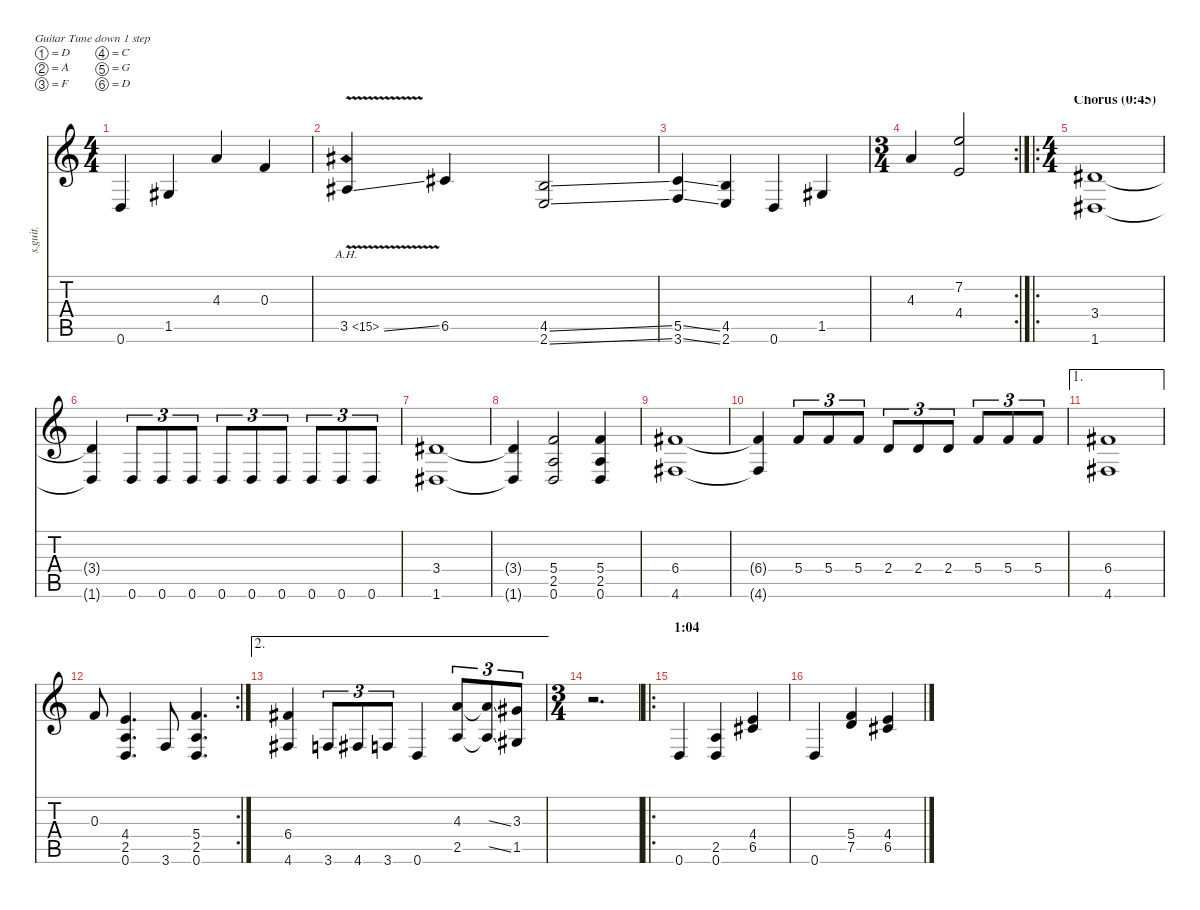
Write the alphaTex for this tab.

\defaultSystemsLayout 4
\hideDynamics
\bracketExtendMode nobrackets
\track ("Guitar II" "s.guit.") {instrument distortionguitar}
\staff {score tabs}
\tuning (D4 A3 F3 C3 G2 D2)
\ts (4 4)
\tempo (192 hide)
\clef g2
\ks c
0.6.4{lyrics (0 "") lyrics (1 "") lyrics (2 "") lyrics (3 "") lyrics (4 "") dy f} 1.5{acc #}.4{lyrics (0 "") lyrics (1 "") lyrics (2 "") lyrics (3 "") lyrics (4 "")} 4.3.4{lyrics (0 "") lyrics (1 "") lyrics (2 "") lyrics (3 "") lyrics (4 "")} 0.3.4{lyrics (0 "") lyrics (1 "") lyrics (2 "") lyrics (3 "") lyrics (4 "")} |
3.5{ah 12 v ss acc #}.4{lyrics (0 "") lyrics (1 "") lyrics (2 "") lyrics (3 "") lyrics (4 "")} 6.5{acc #}.4{lyrics (0 "") lyrics (1 "") lyrics (2 "") lyrics (3 "") lyrics (4 "")} (4.5{ss} 2.6{ss}).2{lyrics (0 "") lyrics (1 "") lyrics (2 "") lyrics (3 "") lyrics (4 "")} |
(5.5{ss} 3.6{ss}).4{lyrics (0 "") lyrics (1 "") lyrics (2 "") lyrics (3 "") lyrics (4 "")} (4.5 2.6).4{lyrics (0 "") lyrics (1 "") lyrics (2 "") lyrics (3 "") lyrics (4 "")} 0.6.4{lyrics (0 "") lyrics (1 "") lyrics (2 "") lyrics (3 "") lyrics (4 "")} 1.5{acc #}.4{lyrics (0 "") lyrics (1 "") lyrics (2 "") lyrics (3 "") lyrics (4 "")} |
\rc 2
\ts (3 4)
\beaming (8 2 2 2 2)
4.3.4{lyrics (0 "") lyrics (1 "") lyrics (2 "") lyrics (3 "") lyrics (4 "")} (7.2 4.4).2{lyrics (0 "") lyrics (1 "") lyrics (2 "") lyrics (3 "") lyrics (4 "")} |
\ro
\ts (4 4)
\beaming (8 2 2 2 2)
\section ("" "Chorus (0:45)")
(3.4{acc #} 1.6{acc #}).1{lyrics (0 "") lyrics (1 "") lyrics (2 "") lyrics (3 "") lyrics (4 "")} |
(3.4{t acc #} 1.6{t acc #}).4{lyrics (0 "") lyrics (1 "") lyrics (2 "") lyrics (3 "") lyrics (4 "")} 0.6.8{tu (3 2) lyrics (0 "") lyrics (1 "") lyrics (2 "") lyrics (3 "") lyrics (4 "")} 0.6.8{tu (3 2) lyrics (0 "") lyrics (1 "") lyrics (2 "") lyrics (3 "") lyrics (4 "")} 0.6.8{tu (3 2) lyrics (0 "") lyrics (1 "") lyrics (2 "") lyrics (3 "") lyrics (4 "")} 0.6.8{tu (3 2) lyrics (0 "") lyrics (1 "") lyrics (2 "") lyrics (3 "") lyrics (4 "")} 0.6.8{tu (3 2) lyrics (0 "") lyrics (1 "") lyrics (2 "") lyrics (3 "") lyrics (4 "")} 0.6.8{tu (3 2) lyrics (0 "") lyrics (1 "") lyrics (2 "") lyrics (3 "") lyrics (4 "")} 0.6.8{tu (3 2) lyrics (0 "") lyrics (1 "") lyrics (2 "") lyrics (3 "") lyrics (4 "")} 0.6.8{tu (3 2) lyrics (0 "") lyrics (1 "") lyrics (2 "") lyrics (3 "") lyrics (4 "")} 0.6.8{tu (3 2) lyrics (0 "") lyrics (1 "") lyrics (2 "") lyrics (3 "") lyrics (4 "")} |
(3.4{acc #} 1.6{acc #}).1{lyrics (0 "") lyrics (1 "") lyrics (2 "") lyrics (3 "") lyrics (4 "")} |
(3.4{t acc #} 1.6{t acc #}).4{lyrics (0 "") lyrics (1 "") lyrics (2 "") lyrics (3 "") lyrics (4 "")} (5.4 2.5 0.6).2{lyrics (0 "") lyrics (1 "") lyrics (2 "") lyrics (3 "") lyrics (4 "")} (5.4 2.5 0.6).4{lyrics (0 "") lyrics (1 "") lyrics (2 "") lyrics (3 "") lyrics (4 "")} |
(6.4{acc #} 4.6{acc #}).1{lyrics (0 "") lyrics (1 "") lyrics (2 "") lyrics (3 "") lyrics (4 "")} |
(6.4{t acc #} 4.6{t acc #}).4{lyrics (0 "") lyrics (1 "") lyrics (2 "") lyrics (3 "") lyrics (4 "")} 5.4.8{tu (3 2) lyrics (0 "") lyrics (1 "") lyrics (2 "") lyrics (3 "") lyrics (4 "")} 5.4.8{tu (3 2) lyrics (0 "") lyrics (1 "") lyrics (2 "") lyrics (3 "") lyrics (4 "")} 5.4.8{tu (3 2) lyrics (0 "") lyrics (1 "") lyrics (2 "") lyrics (3 "") lyrics (4 "")} 2.4.8{tu (3 2) lyrics (0 "") lyrics (1 "") lyrics (2 "") lyrics (3 "") lyrics (4 "")} 2.4.8{tu (3 2) lyrics (0 "") lyrics (1 "") lyrics (2 "") lyrics (3 "") lyrics (4 "")} 2.4.8{tu (3 2) lyrics (0 "") lyrics (1 "") lyrics (2 "") lyrics (3 "") lyrics (4 "")} 5.4.8{tu (3 2) lyrics (0 "") lyrics (1 "") lyrics (2 "") lyrics (3 "") lyrics (4 "")} 5.4.8{tu (3 2) lyrics (0 "") lyrics (1 "") lyrics (2 "") lyrics (3 "") lyrics (4 "")} 5.4.8{tu (3 2) lyrics (0 "") lyrics (1 "") lyrics (2 "") lyrics (3 "") lyrics (4 "")} |
\ae 1
(6.4{acc #} 4.6{acc #}).1{lyrics (0 "") lyrics (1 "") lyrics (2 "") lyrics (3 "") lyrics (4 "")} |
\rc 2
0.3.8{lyrics (0 "") lyrics (1 "") lyrics (2 "") lyrics (3 "") lyrics (4 "")} (4.4 2.5 0.6).4{d lyrics (0 "") lyrics (1 "") lyrics (2 "") lyrics (3 "") lyrics (4 "")} 3.6.8{lyrics (0 "") lyrics (1 "") lyrics (2 "") lyrics (3 "") lyrics (4 "")} (5.4 2.5 0.6).4{d lyrics (0 "") lyrics (1 "") lyrics (2 "") lyrics (3 "") lyrics (4 "")} |
\ae 2
(6.4{acc #} 4.6{acc #}).4{lyrics (0 "") lyrics (1 "") lyrics (2 "") lyrics (3 "") lyrics (4 "")} 3.6.8{tu (3 2) lyrics (0 "") lyrics (1 "") lyrics (2 "") lyrics (3 "") lyrics (4 "")} 4.6{acc #}.8{tu (3 2) lyrics (0 "") lyrics (1 "") lyrics (2 "") lyrics (3 "") lyrics (4 "")} 3.6.8{tu (3 2) lyrics (0 "") lyrics (1 "") lyrics (2 "") lyrics (3 "") lyrics (4 "")} 0.6.4{lyrics (0 "") lyrics (1 "") lyrics (2 "") lyrics (3 "") lyrics (4 "")} (4.3 2.5).8{tu (3 2) lyrics (0 "") lyrics (1 "") lyrics (2 "") lyrics (3 "") lyrics (4 "")} (4.3{ss t} 2.5{ss t}).8{tu (3 2) lyrics (0 "") lyrics (1 "") lyrics (2 "") lyrics (3 "") lyrics (4 "")} (3.3{acc #} 1.5{acc #}).8{tu (3 2) lyrics (0 "") lyrics (1 "") lyrics (2 "") lyrics (3 "") lyrics (4 "")} |
\ts (3 4)
\beaming (8 2 2 2 2)
r.2{d} |
\ro
\section ("" "1:04")
0.6.4{lyrics (0 "") lyrics (1 "") lyrics (2 "") lyrics (3 "") lyrics (4 "")} (2.5 0.6).4{lyrics (0 "") lyrics (1 "") lyrics (2 "") lyrics (3 "") lyrics (4 "")} (4.4 6.5{acc #}).4{lyrics (0 "") lyrics (1 "") lyrics (2 "") lyrics (3 "") lyrics (4 "")} |
0.6.4{lyrics (0 "") lyrics (1 "") lyrics (2 "") lyrics (3 "") lyrics (4 "")} (5.4 7.5).4{lyrics (0 "") lyrics (1 "") lyrics (2 "") lyrics (3 "") lyrics (4 "")} (4.4 6.5{acc #}).4{lyrics (0 "") lyrics (1 "") lyrics (2 "") lyrics (3 "") lyrics (4 "")}
